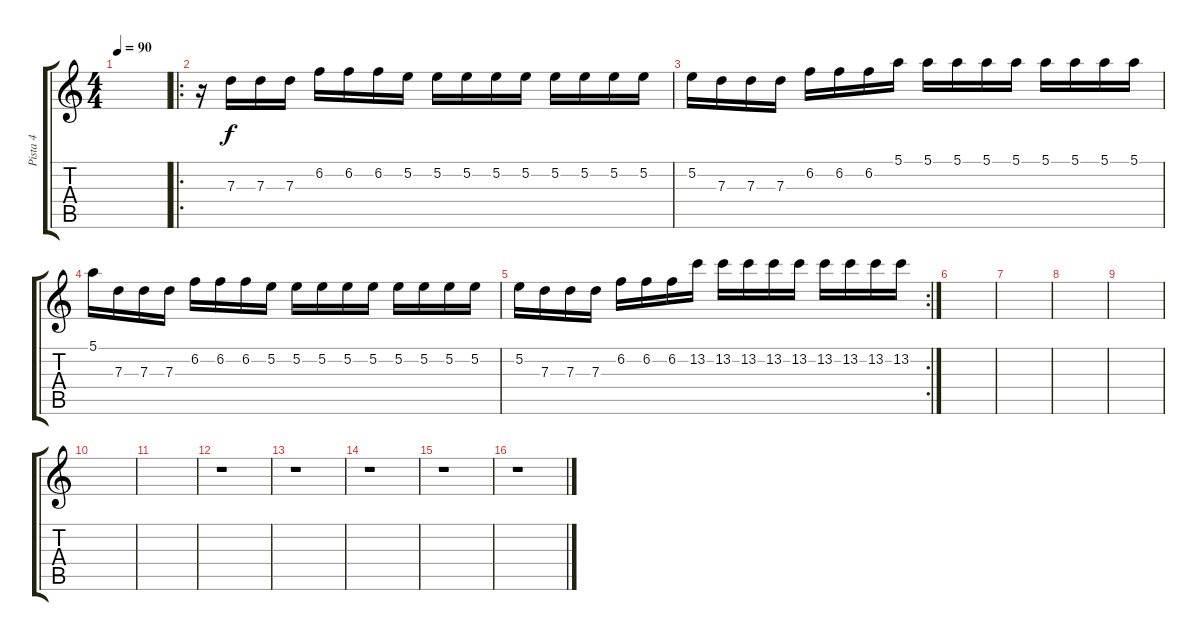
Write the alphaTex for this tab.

\track ("Pista 4" "Pista 4") {instrument distortionguitar}
\staff {score tabs}
\tuning (E4 B3 G3 D3 A2 D2) {hide}
\ts (4 4)
\tempo 90
\clef g2
\ks c
|
\ro
r.16{volume 12} 7.3.16 7.3.16 7.3.16 6.2.16 6.2.16 6.2.16 5.2.16 5.2.16 5.2.16 5.2.16 5.2.16 5.2.16 5.2.16 5.2.16 5.2.16 |
5.2.16 7.3.16 7.3.16 7.3.16 6.2.16 6.2.16 6.2.16 5.1.16 5.1.16 5.1.16 5.1.16 5.1.16 5.1.16 5.1.16 5.1.16 5.1.16 |
5.1.16 7.3.16 7.3.16 7.3.16 6.2.16 6.2.16 6.2.16 5.2.16 5.2.16 5.2.16 5.2.16 5.2.16 5.2.16 5.2.16 5.2.16 5.2.16 |
\rc 2
5.2.16 7.3.16 7.3.16 7.3.16 6.2.16 6.2.16 6.2.16 13.2.16 13.2.16 13.2.16 13.2.16 13.2.16 13.2.16 13.2.16 13.2.16 13.2.16 |
|
|
|
|
|
|
r.1 |
r.1 |
r.1 |
r.1 |
r.1
